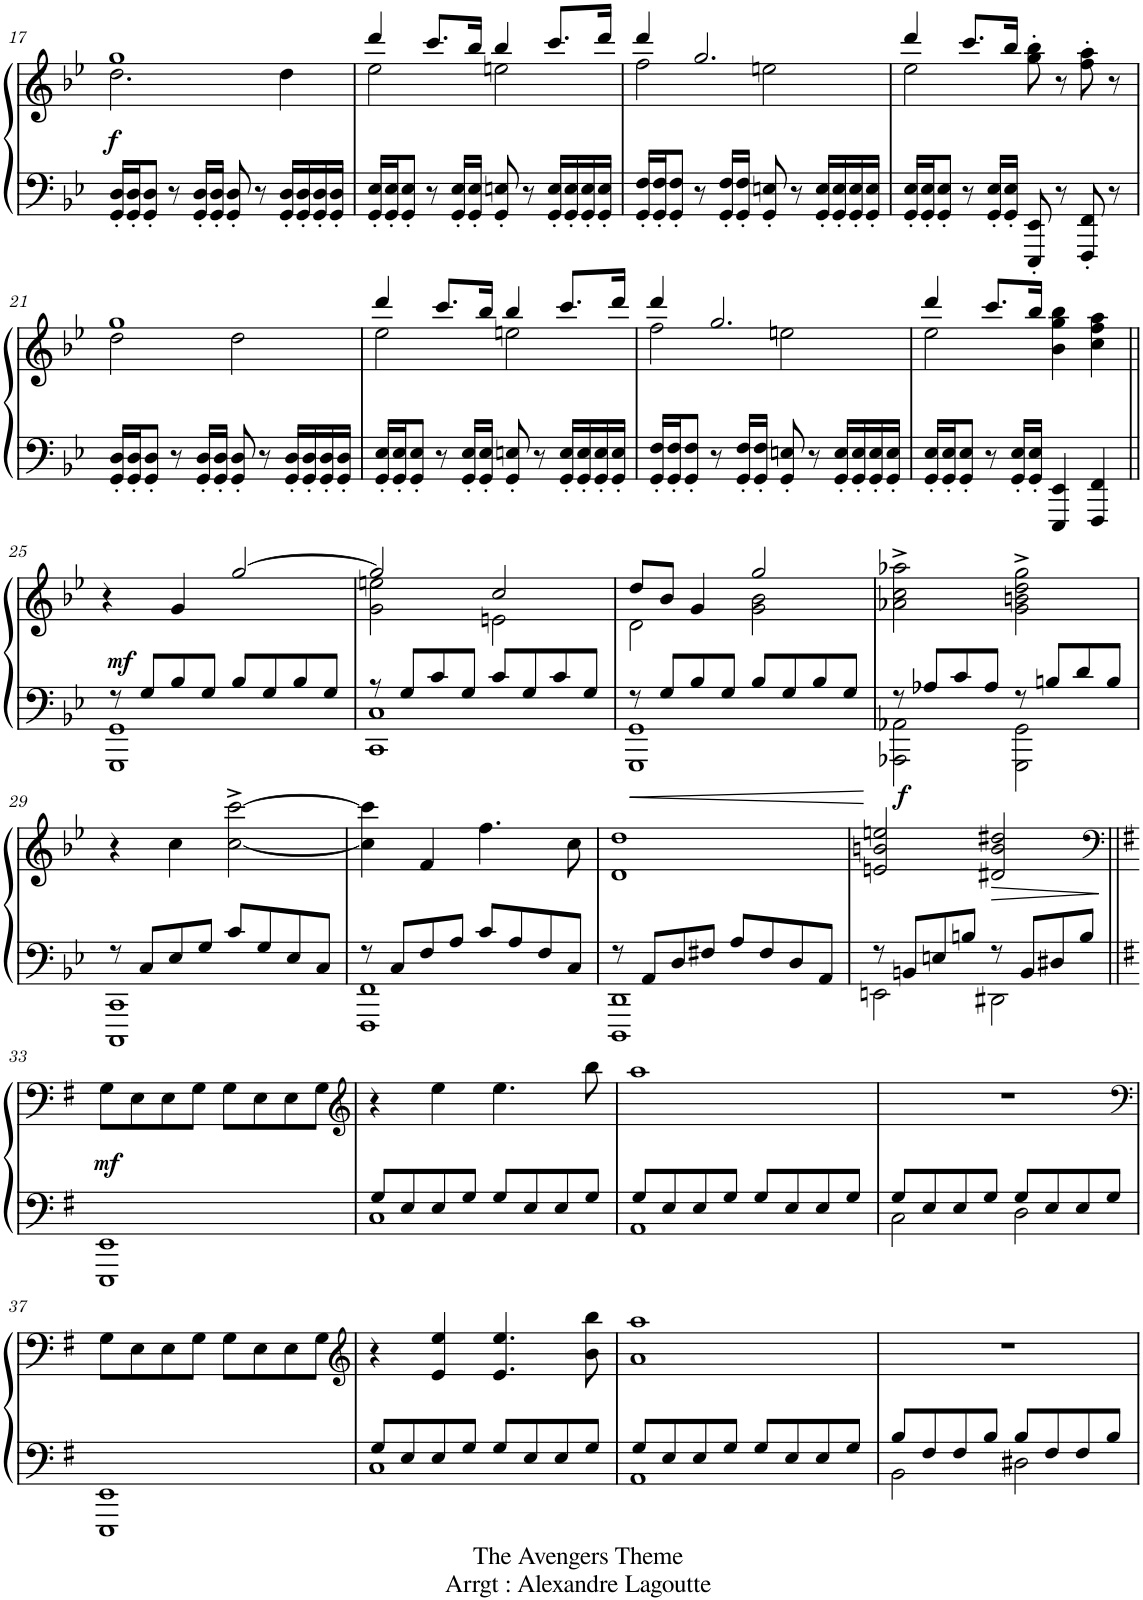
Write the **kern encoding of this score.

**kern	**kern	**dynam
*part1	*part1	*part1
*staff2	*staff1	*staff1/2
*I"Piano	*	*
*I'Pno.	*	*
!!LO:PB:g=z
*clefF4	*clefG2	*
*k[b-e-]	*k[b-e-]	*
*M4/4	*M4/4	*
=17	=17	=17
*	*^	*
!	!	!	!LO:DY:b
16GG/' 16D/'LL	1gg	2.dd\	f
16GG/' 16D/'J	.	.	.
8GG/' 8D/'J	.	.	.
8r	.	.	.
16GG/' 16D/'LL	.	.	.
16GG/' 16D/'JJ	.	.	.
8GG/' 8D/'	.	.	.
8r	.	.	.
16GG/' 16D/'LL	.	4dd\	.
16GG/' 16D/'	.	.	.
16GG/' 16D/'	.	.	.
16GG/' 16D/'JJ	.	.	.
=18	=18	=18	=18
16GG/' 16E-/'LL	4ddd/	2ee-\	.
16GG/' 16E-/'J	.	.	.
8GG/' 8E-/'J	.	.	.
8r	8.ccc/L	.	.
16GG/' 16E-/'LL	.	.	.
16GG/' 16E-/'JJ	16bb-/Jk	.	.
8GG/' 8En/'	4bb-/	2een\	.
8r	.	.	.
16GG/' 16E/'LL	8.ccc/L	.	.
16GG/' 16E/'	.	.	.
16GG/' 16E/'	.	.	.
16GG/' 16E/'JJ	16ddd/Jk	.	.
=19	=19	=19	=19
16GG/' 16F/'LL	4ddd/	2ff\	.
16GG/' 16F/'J	.	.	.
8GG/' 8F/'J	.	.	.
8r	2.gg/	.	.
16GG/' 16F/'LL	.	.	.
16GG/' 16F/'JJ	.	.	.
8GG/' 8En/'	.	2een\	.
8r	.	.	.
16GG/' 16E/'LL	.	.	.
16GG/' 16E/'	.	.	.
16GG/' 16E/'	.	.	.
16GG/' 16E/'JJ	.	.	.
=20	=20	=20	=20
16GG/' 16E-/'LL	4ddd/	2ee-\	.
16GG/' 16E-/'J	.	.	.
8GG/' 8E-/'J	.	.	.
8r	8.ccc/L	.	.
16GG/' 16E-/'LL	.	.	.
16GG/' 16E-/'JJ	16bb-/Jk	.	.
8EEE-/' 8EE-/'	8gg\' 8bb-\'	2ryy	.
8r	8r	.	.
8FFF/' 8FF/'	8ff\' 8aa\'	.	.
8r	8r	.	.
!!LO:LB:g=z	!!
=21	=21	=21	=21
16GG/' 16D/'LL	1gg	2dd\	.
16GG/' 16D/'J	.	.	.
8GG/' 8D/'J	.	.	.
8r	.	.	.
16GG/' 16D/'LL	.	.	.
16GG/' 16D/'JJ	.	.	.
8GG/' 8D/'	.	2dd\	.
8r	.	.	.
16GG/' 16D/'LL	.	.	.
16GG/' 16D/'	.	.	.
16GG/' 16D/'	.	.	.
16GG/' 16D/'JJ	.	.	.
=22	=22	=22	=22
16GG/' 16E-/'LL	4ddd/	2ee-\	.
16GG/' 16E-/'J	.	.	.
8GG/' 8E-/'J	.	.	.
8r	8.ccc/L	.	.
16GG/' 16E-/'LL	.	.	.
16GG/' 16E-/'JJ	16bb-/Jk	.	.
8GG/' 8En/'	4bb-/	2een\	.
8r	.	.	.
16GG/' 16E/'LL	8.ccc/L	.	.
16GG/' 16E/'	.	.	.
16GG/' 16E/'	.	.	.
16GG/' 16E/'JJ	16ddd/Jk	.	.
=23	=23	=23	=23
16GG/' 16F/'LL	4ddd/	2ff\	.
16GG/' 16F/'J	.	.	.
8GG/' 8F/'J	.	.	.
8r	2.gg/	.	.
16GG/' 16F/'LL	.	.	.
16GG/' 16F/'JJ	.	.	.
8GG/' 8En/'	.	2een\	.
8r	.	.	.
16GG/' 16E/'LL	.	.	.
16GG/' 16E/'	.	.	.
16GG/' 16E/'	.	.	.
16GG/' 16E/'JJ	.	.	.
=24	=24	=24	=24
16GG/' 16E-/'LL	4ddd/	2ee-\	.
16GG/' 16E-/'J	.	.	.
8GG/' 8E-/'J	.	.	.
8r	8.ccc/L	.	.
16GG/' 16E-/'LL	.	.	.
16GG/' 16E-/'JJ	16bb-/Jk	.	.
4EEE-/ 4EE-/	4b-\ 4gg\ 4bb-\	2ryy	.
4FFF/ 4FF/	4cc\ 4ff\ 4aa\	.	.
*	*v	*v	*
!!LO:LB:g=z
=25||	=25||	=25||
*^	*	*
!	!	!	!LO:DY:a=2
8r	1GGG 1GG	4r	mf
8G/L	.	.	.
8B-/	.	4g/	.
8G/J	.	.	.
8B-/L	.	[2gg/	.
8G/	.	.	.
8B-/	.	.	.
8G/J	.	.	.
=26	=26	=26	=26
*	*	*^	*
8r	1CC 1C	2gg/]	2g\ 2een\	.
8G/L	.	.	.	.
8c/	.	.	.	.
8G/J	.	.	.	.
8c/L	.	2cc/	2en\	.
8G/	.	.	.	.
8c/	.	.	.	.
8G/J	.	.	.	.
=27	=27	=27	=27	=27
8r	1GGG 1GG	8dd/L	2d\	.
8G/L	.	8b-/J	.	.
8B-/	.	4g/	.	.
8G/J	.	.	.	.
8B-/L	.	2gg/	2g\ 2b-\	.
8G/	.	.	.	.
8B-/	.	.	.	.
8G/J	.	.	.	.
*	*	*v	*v	*
=28	=28	=28	=28
!	!	!	!LO:DY:b=2
8r	2AAA-X\ 2AA-X\	2a-X\^ 2cc\^ 2aa-X\^	f
8A-X/L	.	.	.
8c/	.	.	.
8A-/J	.	.	.
8r	2GGG\ 2GG\	2g\^ 2bn\^ 2dd\^ 2gg\^	.
8Bn/L	.	.	.
8d/	.	.	.
8B/J	.	.	.
!!LO:LB:g=z
=29	=29	=29	=29
8r	1CCC 1CC	4r	.
8C/L	.	.	.
8E-/	.	4cc\	.
8G/J	.	.	.
8c/L	.	[2cc\^ [2ccc\^	.
8G/	.	.	.
8E-/	.	.	.
8C/J	.	.	.
=30	=30	=30	=30
8r	1FFF 1FF	4cc\] 4ccc\]	.
8C/L	.	.	.
8F/	.	4f/	.
8A/J	.	.	.
8c/L	.	4.ff\	.
8A/	.	.	.
8F/	.	.	.
8C/J	.	8cc\	.
=31	=31	=31	=31
8r	1DDD 1DD	1d 1dd	.
8AA/L	.	.	.
8D/	.	.	.
8F#X/J	.	.	.
8A/L	.	.	.
8F#/	.	.	.
8D/	.	.	.
8AA/J	.	.	.
=32	=32	=32	=32
8r	2EEn\	2en/ 2bn/ 2een/	.
8BBn/L	.	.	.
8En/	.	.	.
8Bn/J	.	.	.
8r	2DD#X\	2d#X/ 2b/ 2dd#X/	.
8BB/L	.	.	.
8D#X/	.	.	.
8B/J	.	.	.
*v	*v	*	*
!!LO:LB:g=z
=33||	=33||	=33||
*	*clefF4	*
*k[f#]	*k[f#]	*
!	!	!LO:DY:a=2
1EEE 1EE	8G\L	mf
.	8E\	.
.	8E\	.
.	8G\J	.
.	8G\L	.
.	8E\	.
.	8E\	.
.	8G\J	.
=34	=34	=34
*	*clefG2	*
*^	*	*
1C	8G/L	4r	.
.	8E/	.	.
.	8E/	4ee\	.
.	8G/J	.	.
.	8G/L	4.ee\	.
.	8E/	.	.
.	8E/	.	.
.	8G/J	8bb\	.
=35	=35	=35	=35
1AA	8G/L	1aa	.
.	8E/	.	.
.	8E/	.	.
.	8G/J	.	.
.	8G/L	.	.
.	8E/	.	.
.	8E/	.	.
.	8G/J	.	.
=36	=36	=36	=36
2C\	8G/L	1r	.
.	8E/	.	.
.	8E/	.	.
.	8G/J	.	.
2D\	8G/L	.	.
.	8E/	.	.
.	8E/	.	.
.	8G/J	.	.
*v	*v	*	*
!!LO:LB:g=z
=37	=37	=37
*	*clefF4	*
1EEE 1EE	8G\L	.
.	8E\	.
.	8E\	.
.	8G\J	.
.	8G\L	.
.	8E\	.
.	8E\	.
.	8G\J	.
=38	=38	=38
*	*clefG2	*
*^	*	*
1C	8G/L	4r	.
.	8E/	.	.
.	8E/	4e/ 4ee/	.
.	8G/J	.	.
.	8G/L	4.e/ 4.ee/	.
.	8E/	.	.
.	8E/	.	.
.	8G/J	8b\ 8bb\	.
=39	=39	=39	=39
1AA	8G/L	1a 1aa	.
.	8E/	.	.
.	8E/	.	.
.	8G/J	.	.
.	8G/L	.	.
.	8E/	.	.
.	8E/	.	.
.	8G/J	.	.
=40	=40	=40	=40
2BB\	8B/L	1r	.
.	8F#/	.	.
.	8F#/	.	.
.	8B/J	.	.
2D#X\	8B/L	.	.
.	8F#/	.	.
.	8F#/	.	.
.	8B/J	.	.
*v	*v	*	*
=	=	=
*-	*-	*-
